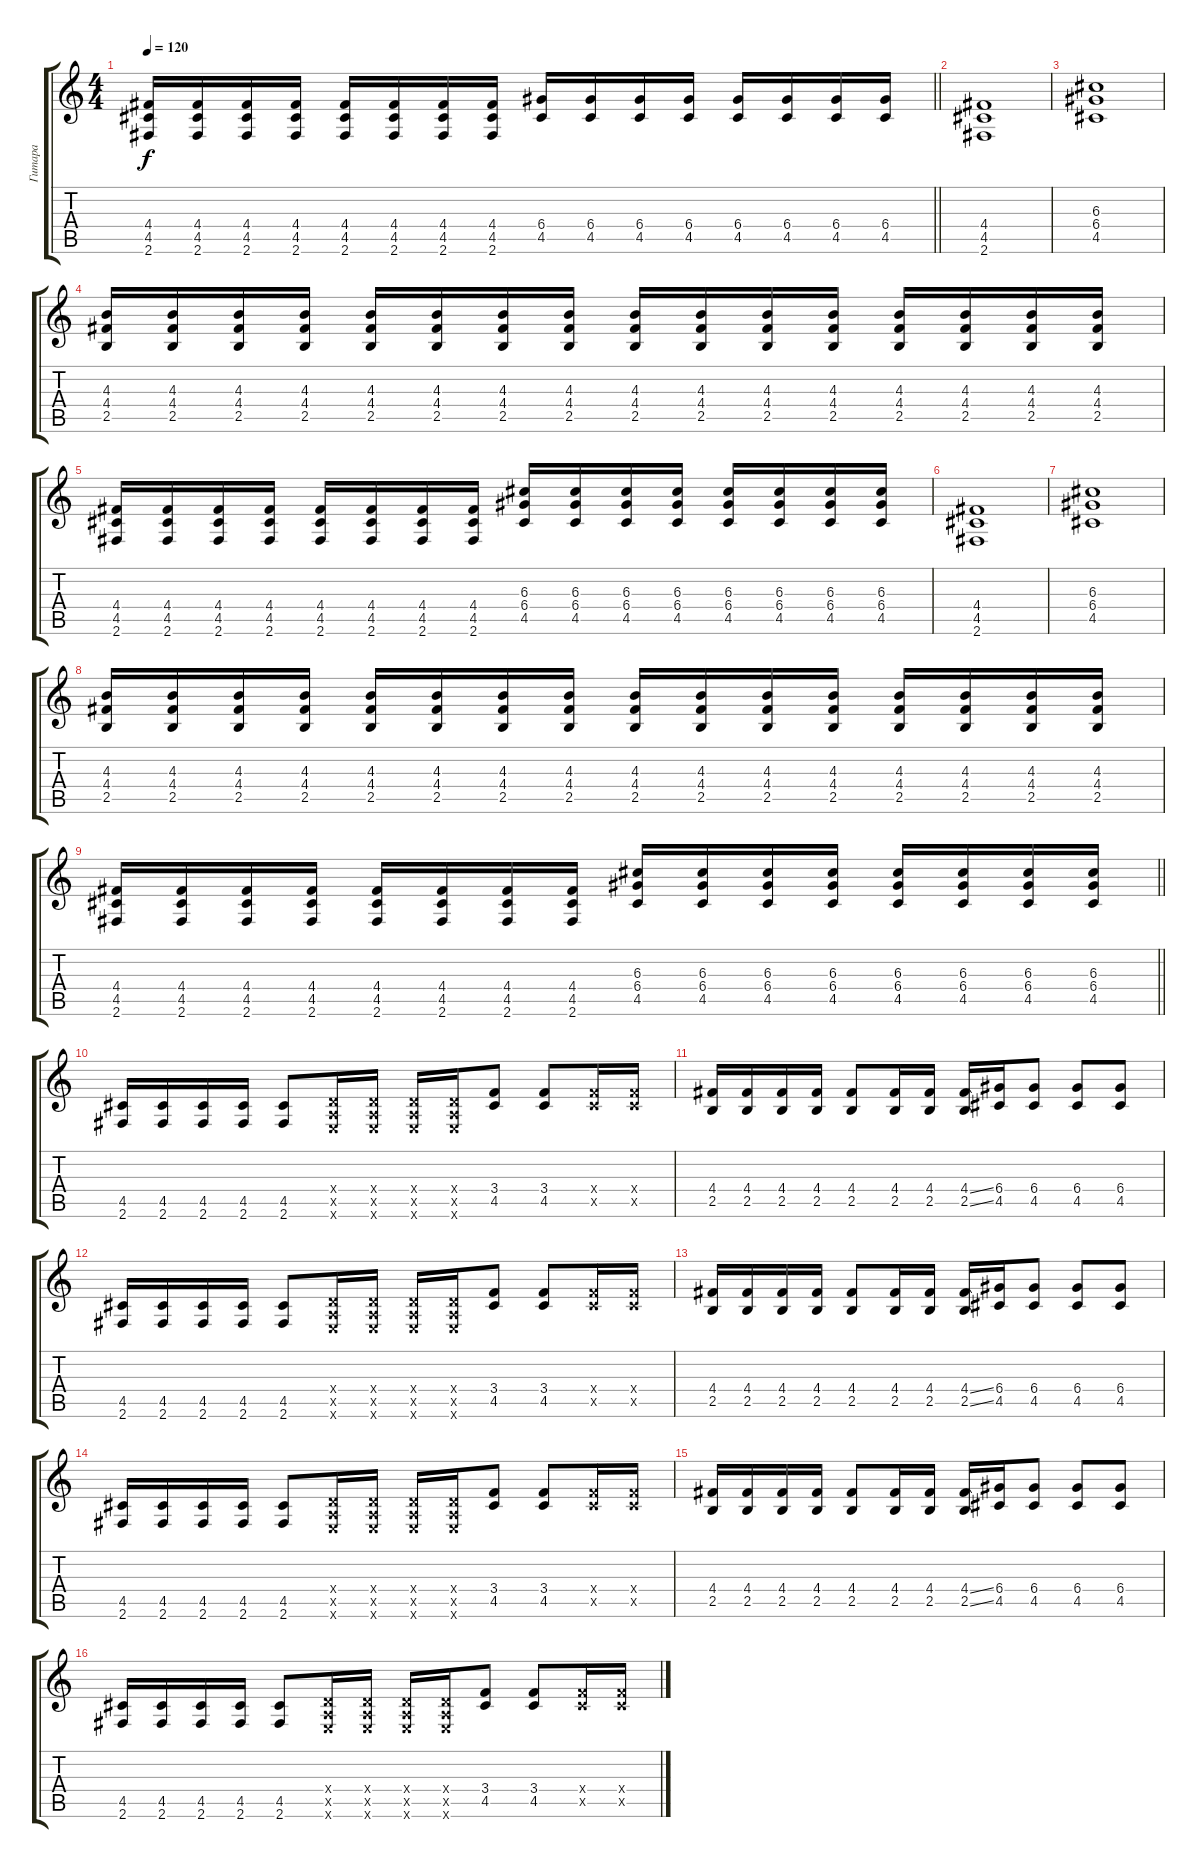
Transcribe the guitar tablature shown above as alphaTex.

\track ("Гитара" "Гитара") {instrument distortionguitar}
\staff {score tabs}
\tuning (E4 B3 G3 D3 A2 E2) {hide}
\ts (4 4)
\tempo 120
\clef g2
\barLineRight lightlight
\ks c
(4.4 4.5 2.6).16{dy f} (4.4 4.5 2.6).16 (4.4 4.5 2.6).16 (4.4 4.5 2.6).16 (4.4 4.5 2.6).16 (4.4 4.5 2.6).16 (4.4 4.5 2.6).16 (4.4 4.5 2.6).16 (6.4 4.5).16 (6.4 4.5).16 (6.4 4.5).16 (6.4 4.5).16 (6.4 4.5).16 (6.4 4.5).16 (6.4 4.5).16 (6.4 4.5).16 |
\section ("" "")
(4.4 4.5 2.6).1 |
(6.3 6.4 4.5).1 |
(4.3 4.4 2.5).16 (4.3 4.4 2.5).16 (4.3 4.4 2.5).16 (4.3 4.4 2.5).16 (4.3 4.4 2.5).16 (4.3 4.4 2.5).16 (4.3 4.4 2.5).16 (4.3 4.4 2.5).16 (4.3 4.4 2.5).16 (4.3 4.4 2.5).16 (4.3 4.4 2.5).16 (4.3 4.4 2.5).16 (4.3 4.4 2.5).16 (4.3 4.4 2.5).16 (4.3 4.4 2.5).16 (4.3 4.4 2.5).16 |
(4.4 4.5 2.6).16 (4.4 4.5 2.6).16 (4.4 4.5 2.6).16 (4.4 4.5 2.6).16 (4.4 4.5 2.6).16 (4.4 4.5 2.6).16 (4.4 4.5 2.6).16 (4.4 4.5 2.6).16 (6.3 6.4 4.5).16 (6.3 6.4 4.5).16 (6.3 6.4 4.5).16 (6.3 6.4 4.5).16 (6.3 6.4 4.5).16 (6.3 6.4 4.5).16 (6.3 6.4 4.5).16 (6.3 6.4 4.5).16 |
(4.4 4.5 2.6).1 |
(6.3 6.4 4.5).1 |
(4.3 4.4 2.5).16 (4.3 4.4 2.5).16 (4.3 4.4 2.5).16 (4.3 4.4 2.5).16 (4.3 4.4 2.5).16 (4.3 4.4 2.5).16 (4.3 4.4 2.5).16 (4.3 4.4 2.5).16 (4.3 4.4 2.5).16 (4.3 4.4 2.5).16 (4.3 4.4 2.5).16 (4.3 4.4 2.5).16 (4.3 4.4 2.5).16 (4.3 4.4 2.5).16 (4.3 4.4 2.5).16 (4.3 4.4 2.5).16 |
\barLineRight lightlight
(4.4 4.5 2.6).16 (4.4 4.5 2.6).16 (4.4 4.5 2.6).16 (4.4 4.5 2.6).16 (4.4 4.5 2.6).16 (4.4 4.5 2.6).16 (4.4 4.5 2.6).16 (4.4 4.5 2.6).16 (6.3 6.4 4.5).16 (6.3 6.4 4.5).16 (6.3 6.4 4.5).16 (6.3 6.4 4.5).16 (6.3 6.4 4.5).16 (6.3 6.4 4.5).16 (6.3 6.4 4.5).16 (6.3 6.4 4.5).16 |
\section ("" "")
(4.5 2.6).16 (4.5 2.6).16 (4.5 2.6).16 (4.5 2.6).16 (4.5 2.6).8 (0.4{x} 0.5{x} 0.6{x}).16 (0.4{x} 0.5{x} 0.6{x}).16 (0.4{x} 0.5{x} 0.6{x}).16 (0.4{x} 0.5{x} 0.6{x}).16 (3.4 4.5).8 (3.4 4.5).8 (3.4{x} 4.5{x}).16 (3.4{x} 4.5{x}).16 |
(4.4 2.5).16 (4.4 2.5).16 (4.4 2.5).16 (4.4 2.5).16 (4.4 2.5).8 (4.4 2.5).16 (4.4 2.5).16 (4.4{ss} 2.5{ss}).16 (6.4 4.5).16 (6.4 4.5).8 (6.4 4.5).8 (6.4 4.5).8 |
(4.5 2.6).16 (4.5 2.6).16 (4.5 2.6).16 (4.5 2.6).16 (4.5 2.6).8 (0.4{x} 0.5{x} 0.6{x}).16 (0.4{x} 0.5{x} 0.6{x}).16 (0.4{x} 0.5{x} 0.6{x}).16 (0.4{x} 0.5{x} 0.6{x}).16 (3.4 4.5).8 (3.4 4.5).8 (3.4{x} 4.5{x}).16 (3.4{x} 4.5{x}).16 |
(4.4 2.5).16 (4.4 2.5).16 (4.4 2.5).16 (4.4 2.5).16 (4.4 2.5).8 (4.4 2.5).16 (4.4 2.5).16 (4.4{ss} 2.5{ss}).16 (6.4 4.5).16 (6.4 4.5).8 (6.4 4.5).8 (6.4 4.5).8 |
(4.5 2.6).16 (4.5 2.6).16 (4.5 2.6).16 (4.5 2.6).16 (4.5 2.6).8 (0.4{x} 0.5{x} 0.6{x}).16 (0.4{x} 0.5{x} 0.6{x}).16 (0.4{x} 0.5{x} 0.6{x}).16 (0.4{x} 0.5{x} 0.6{x}).16 (3.4 4.5).8 (3.4 4.5).8 (3.4{x} 4.5{x}).16 (3.4{x} 4.5{x}).16 |
(4.4 2.5).16 (4.4 2.5).16 (4.4 2.5).16 (4.4 2.5).16 (4.4 2.5).8 (4.4 2.5).16 (4.4 2.5).16 (4.4{ss} 2.5{ss}).16 (6.4 4.5).16 (6.4 4.5).8 (6.4 4.5).8 (6.4 4.5).8 |
(4.5 2.6).16 (4.5 2.6).16 (4.5 2.6).16 (4.5 2.6).16 (4.5 2.6).8 (0.4{x} 0.5{x} 0.6{x}).16 (0.4{x} 0.5{x} 0.6{x}).16 (0.4{x} 0.5{x} 0.6{x}).16 (0.4{x} 0.5{x} 0.6{x}).16 (3.4 4.5).8 (3.4 4.5).8 (3.4{x} 4.5{x}).16 (3.4{x} 4.5{x}).16
